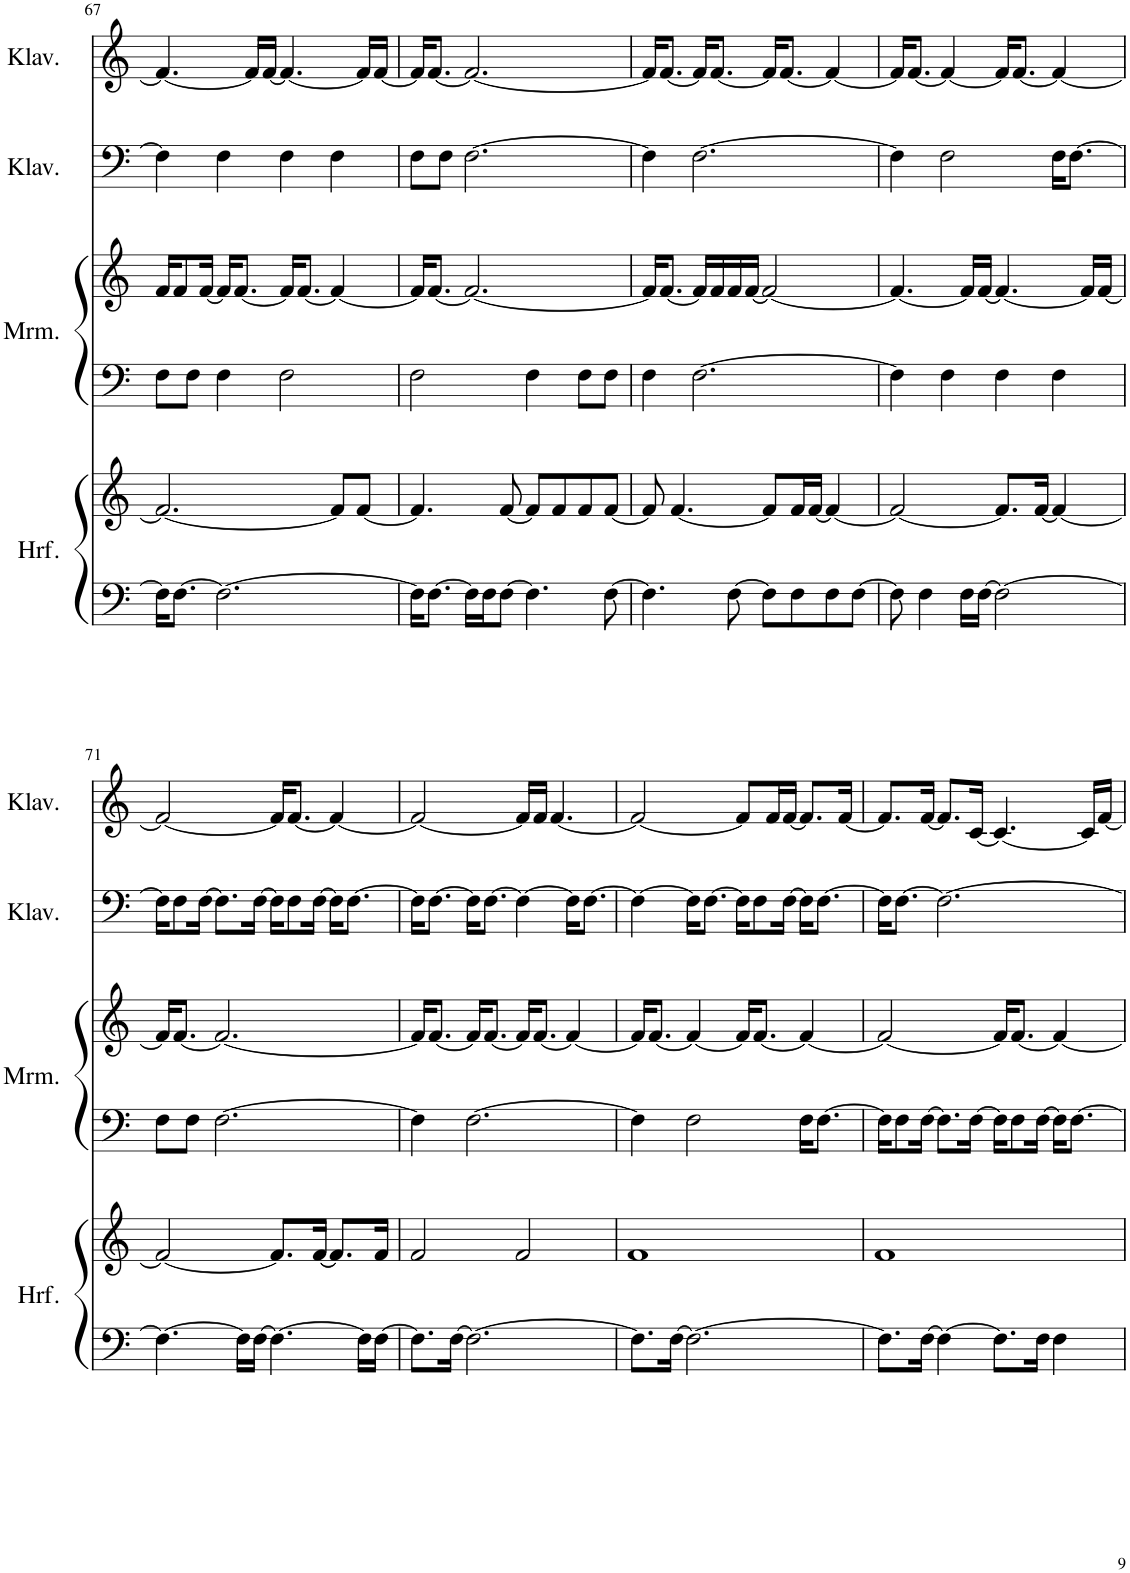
**kern	**kern	**kern	**kern	**kern	**kern
*part4	*part4	*part3	*part3	*part2	*part1
*staff6	*staff5	*staff4	*staff3	*staff2	*staff1
*I"Harfe	*	*I"Marimba	*	*I"Klavier	*I"Klavier
*I'Hrf.	*	*I'Mrm.	*	*I'Klav.	*I'Klav.
!!LO:PB:g=z
*clefF4	*clefG2	*clefF4	*clefG2	*clefF4	*clefG2
*k[]	*k[]	*k[]	*k[]	*k[]	*k[]
*M4/4	*M4/4	*M4/4	*M4/4	*M4/4	*M4/4
=67	=67	=67	=67	=67	=67
16F\KL]	2.f/_	8F\L	16f/KL	4F\]	4.f/_
[8.F\J	.	.	8f/	.	.
.	.	8F\J	.	.	.
.	.	.	[16f/Jk	.	.
2.F\_	.	4F\	16f/KL]	4F\	.
.	.	.	[8.f/J	.	.
.	.	.	.	.	16f/LL]
.	.	.	.	.	[16f/JJ
.	.	2F\	16f/KL]	4F\	4.f/_
.	.	.	[8.f/J	.	.
.	8f/L]	.	4f/_	4F\	.
.	[8f/J	.	.	.	16f/LL]
.	.	.	.	.	[16f/JJ
=68	=68	=68	=68	=68	=68
16F\KL]	4.f/]	2F\	16f/KL]	8F\L	16f/KL]
[8.F\J	.	.	[8.f/J	.	[8.f/J
.	.	.	.	8F\J	.
16F\LL]	.	.	2.f/_	[2.F\	2.f/_
16F\J	.	.	.	.	.
[8F\J	[8f/	.	.	.	.
4.F\]	8f/L]	4F\	.	.	.
.	8f/	.	.	.	.
.	8f/	8F\L	.	.	.
[8F\	[8f/J	8F\J	.	.	.
=69	=69	=69	=69	=69	=69
4.F\]	8f/]	4F\	16f/KL]	4F\]	16f/KL]
.	.	.	[8.f/J	.	[8.f/J
.	[4.f/	.	.	.	.
.	.	[2.F\	16f/LL]	[2.F\	16f/KL]
.	.	.	16f/	.	[8.f/J
[8F\	.	.	16f/	.	.
.	.	.	[16f/JJ	.	.
8F\L]	8f/L]	.	2f/_	.	16f/KL]
.	.	.	.	.	[8.f/J
8F\	16f/L	.	.	.	.
.	[16f/JJ	.	.	.	.
8F\	4f/_	.	.	.	4f/_
[8F\J	.	.	.	.	.
=70	=70	=70	=70	=70	=70
8F\]	2f/_	4F\]	4.f/_	4F\]	16f/KL]
.	.	.	.	.	[8.f/J
4F\	.	.	.	.	.
.	.	4F\	.	2F\	4f/_
16F\LL	.	.	16f/LL]	.	.
[16F\JJ	.	.	[16f/JJ	.	.
2F\_	8.f/L]	4F\	4.f/_	.	16f/KL]
.	.	.	.	.	[8.f/J
.	[16f/Jk	.	.	.	.
.	4f/_	4F\	.	16F\KL	4f/_
.	.	.	.	[8.F\J	.
.	.	.	16f/LL]	.	.
.	.	.	[16f/JJ	.	.
!!LO:LB:g=z
=71	=71	=71	=71	=71	=71
4.F\_	2f/_	8F\L	16f/KL]	16F\KL]	2f/_
.	.	.	[8.f/J	8F\	.
.	.	8F\J	.	.	.
.	.	.	.	[16F\Jk	.
.	.	[2.F\	2.f/_	8.F\L]	.
16F\LL]	.	.	.	.	.
[16F\JJ	.	.	.	[16F\Jk	.
4.F\_	8.f/L]	.	.	16F\KL]	16f/KL]
.	.	.	.	8F\	[8.f/J
.	[16f/Jk	.	.	[16F\Jk	.
.	8.f/L]	.	.	16F\KL]	4f/_
.	.	.	.	[8.F\J	.
16F\LL]	.	.	.	.	.
[16F\JJ	16f/Jk	.	.	.	.
=72	=72	=72	=72	=72	=72
8.F\L]	2f/	4F\]	16f/KL]	16F\KL]	2f/_
.	.	.	[8.f/J	[8.F\J	.
[16F\Jk	.	.	.	.	.
2.F\_	.	[2.F\	16f/KL]	16F\KL]	.
.	.	.	[8.f/J	[8.F\J	.
.	2f/	.	16f/KL]	4F\_	16f/LL]
.	.	.	[8.f/J	.	16f/JJ
.	.	.	.	.	[4.f/
.	.	.	4f/_	16F\KL]	.
.	.	.	.	[8.F\J	.
=73	=73	=73	=73	=73	=73
8.F\L]	1f	4F\]	16f/KL]	4F\_	2f/_
.	.	.	[8.f/J	.	.
[16F\Jk	.	.	.	.	.
2.F\_	.	2F\	4f/_	16F\KL]	.
.	.	.	.	[8.F\J	.
.	.	.	16f/KL]	16F\KL]	8f/L]
.	.	.	[8.f/J	8F\	.
.	.	.	.	.	16f/L
.	.	.	.	[16F\Jk	[16f/JJ
.	.	16F\KL	4f/_	16F\KL]	8.f/L]
.	.	[8.F\J	.	[8.F\J	.
.	.	.	.	.	[16f/Jk
=74	=74	=74	=74	=74	=74
8.F\L]	1f	16F\KL]	2f/_	16F\KL]	8.f/L]
.	.	8F\	.	[8.F\J	.
[16F\Jk	.	[16F\Jk	.	.	[16f/Jk
4F\_	.	8.F\L]	.	2.F\_	8.f/L]
.	.	[16F\Jk	.	.	[16c/Jk
8.F\L]	.	16F\KL]	16f/KL]	.	4.c/_
.	.	8F\	[8.f/J	.	.
16F\Jk	.	[16F\Jk	.	.	.
4F\	.	16F\KL]	4f/_	.	.
.	.	[8.F\J	.	.	.
.	.	.	.	.	16c/LL]
.	.	.	.	.	[16f/JJ
=	=	=	=	=	=
*-	*-	*-	*-	*-	*-
